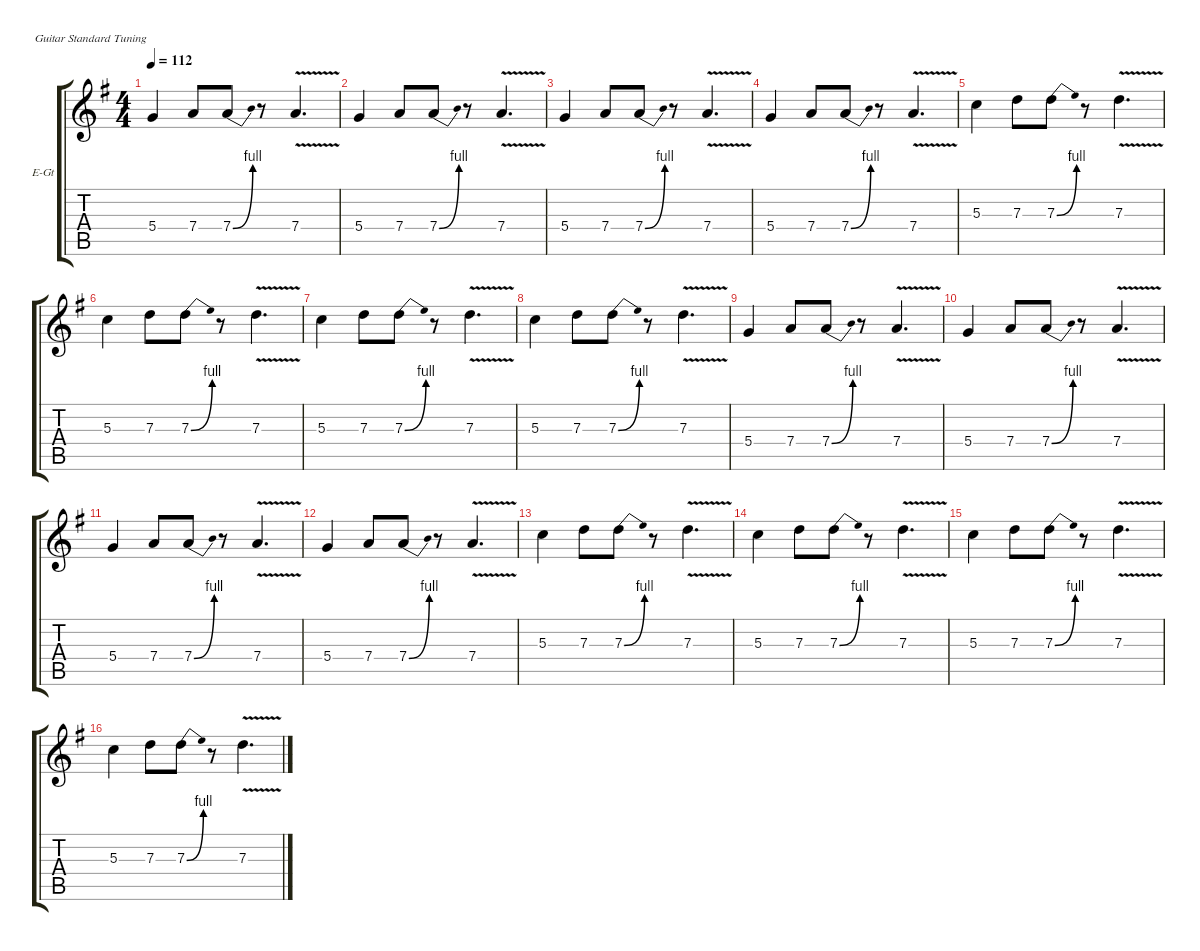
\hideDynamics
\bracketExtendMode groupsimilarinstruments
\firstSystemTrackNameOrientation horizontal
\otherSystemsTrackNameOrientation horizontal
\track ("E.Guitar 2" "E-Gt") {multiBarRest instrument distortionguitar}
\staff {score tabs}
\tuning (E4 B3 G3 D3 A2 E2)
\ts (4 4)
\tempo 112
\clef g2
\ks g
5.4.4{dy f} 7.4.8 7.4{be (bend 0 0 60 4)}.8 r.8 7.4{v}.4{d} |
5.4.4 7.4.8 7.4{be (bend 0 0 60 4)}.8 r.8 7.4{v}.4{d} |
5.4.4 7.4.8 7.4{be (bend 0 0 60 4)}.8 r.8 7.4{v}.4{d} |
5.4.4 7.4.8 7.4{be (bend 0 0 60 4)}.8 r.8 7.4{v}.4{d} |
5.3.4 7.3.8 7.3{be (bend 0 0 60 4)}.8 r.8 7.3{v}.4{d} |
5.3.4 7.3.8 7.3{be (bend 0 0 60 4)}.8 r.8 7.3{v}.4{d} |
5.3.4 7.3.8 7.3{be (bend 0 0 60 4)}.8 r.8 7.3{v}.4{d} |
5.3.4 7.3.8 7.3{be (bend 0 0 60 4)}.8 r.8 7.3{v}.4{d} |
5.4.4 7.4.8 7.4{be (bend 0 0 60 4)}.8 r.8 7.4{v}.4{d} |
5.4.4 7.4.8 7.4{be (bend 0 0 60 4)}.8 r.8 7.4{v}.4{d} |
5.4.4 7.4.8 7.4{be (bend 0 0 60 4)}.8 r.8 7.4{v}.4{d} |
5.4.4 7.4.8 7.4{be (bend 0 0 60 4)}.8 r.8 7.4{v}.4{d} |
5.3.4 7.3.8 7.3{be (bend 0 0 60 4)}.8 r.8 7.3{v}.4{d} |
5.3.4 7.3.8 7.3{be (bend 0 0 60 4)}.8 r.8 7.3{v}.4{d} |
5.3.4 7.3.8 7.3{be (bend 0 0 60 4)}.8 r.8 7.3{v}.4{d} |
5.3.4 7.3.8 7.3{be (bend 0 0 60 4)}.8 r.8 7.3{v}.4{d}
